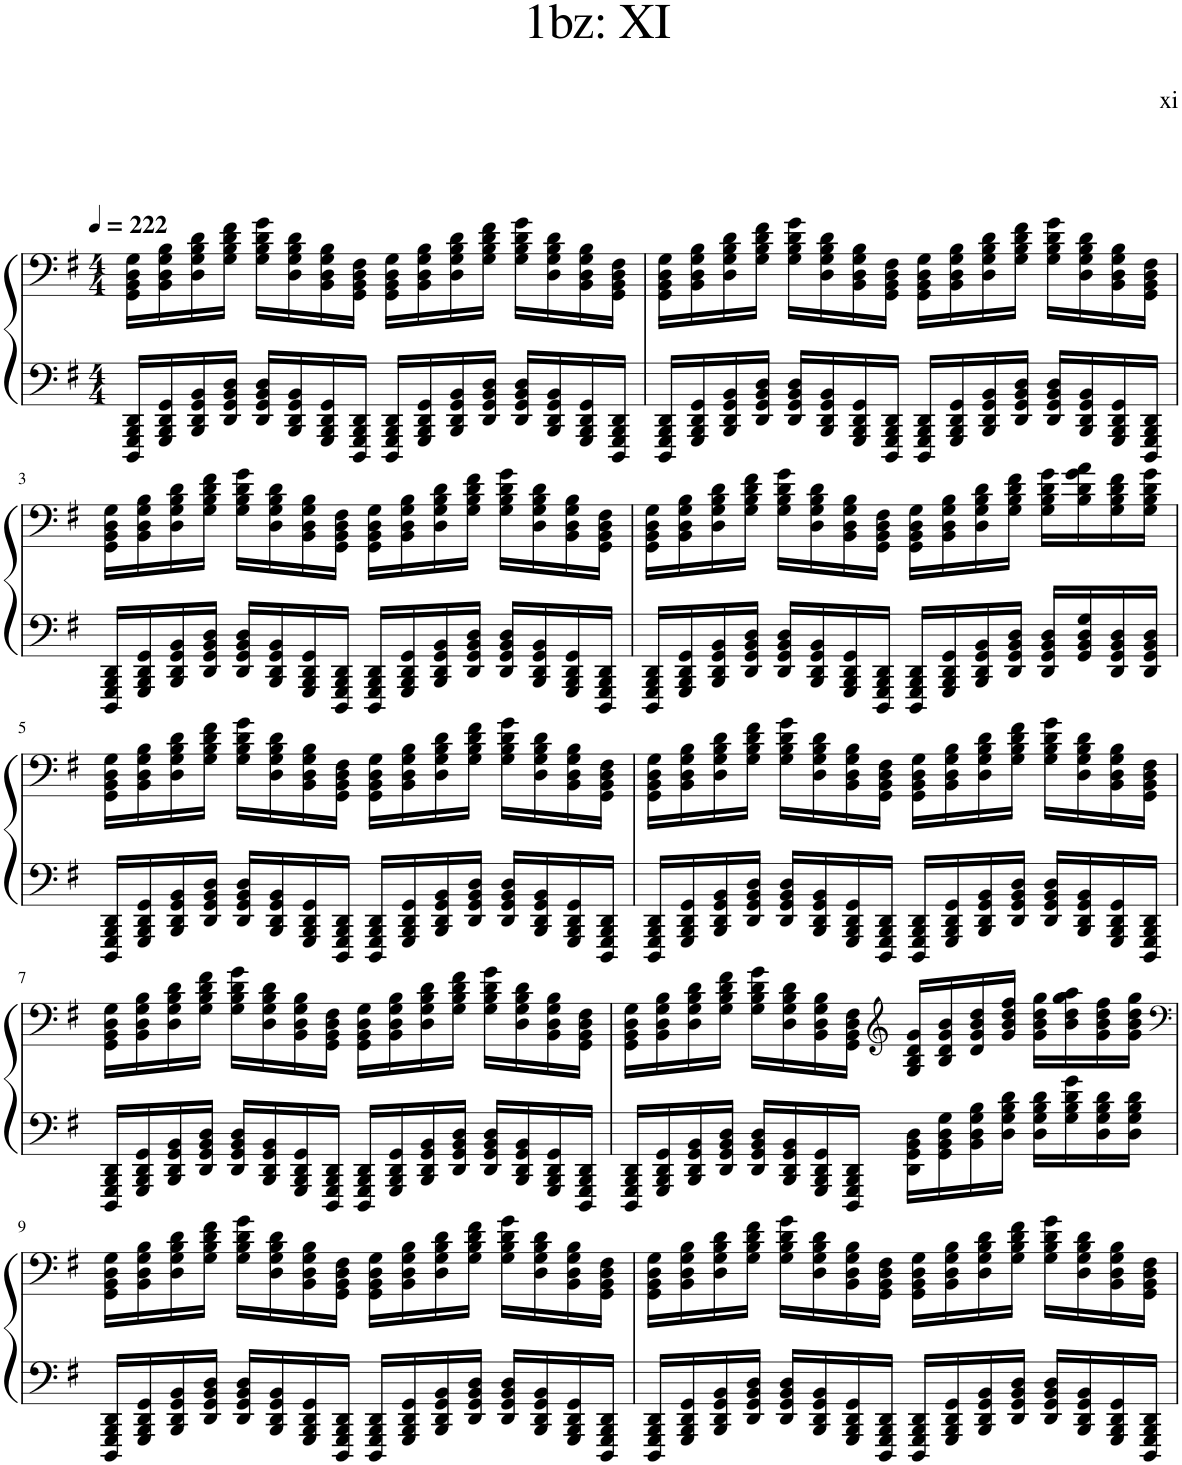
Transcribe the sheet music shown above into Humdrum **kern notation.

**kern	**kern
*part1	*part1
*staff2	*staff1
*I"Piano	*
*I'Pno.	*
*clefF4	*clefF4
*k[f#]	*k[f#]
*M4/4	*M4/4
*MM222	*MM222
=1	=1
16DDD/ 16GGG/ 16BBB/ 16DD/LL	16GG\ 16BB\ 16D\ 16G\LL
16GGG/ 16BBB/ 16DD/ 16GG/	16BB\ 16D\ 16G\ 16B\
16BBB/ 16DD/ 16GG/ 16BB/	16D\ 16G\ 16B\ 16d\
16DD/ 16GG/ 16BB/ 16D/JJ	16G\ 16B\ 16d\ 16f#\JJ
16DD/ 16GG/ 16BB/ 16D/LL	16G\ 16B\ 16d\ 16g\LL
16BBB/ 16DD/ 16GG/ 16BB/	16D\ 16G\ 16B\ 16d\
16GGG/ 16BBB/ 16DD/ 16GG/	16BB\ 16D\ 16G\ 16B\
16DDD/ 16GGG/ 16BBB/ 16DD/JJ	16GG\ 16BB\ 16D\ 16F#\JJ
16DDD/ 16GGG/ 16BBB/ 16DD/LL	16GG\ 16BB\ 16D\ 16G\LL
16GGG/ 16BBB/ 16DD/ 16GG/	16BB\ 16D\ 16G\ 16B\
16BBB/ 16DD/ 16GG/ 16BB/	16D\ 16G\ 16B\ 16d\
16DD/ 16GG/ 16BB/ 16D/JJ	16G\ 16B\ 16d\ 16f#\JJ
16DD/ 16GG/ 16BB/ 16D/LL	16G\ 16B\ 16d\ 16g\LL
16BBB/ 16DD/ 16GG/ 16BB/	16D\ 16G\ 16B\ 16d\
16GGG/ 16BBB/ 16DD/ 16GG/	16BB\ 16D\ 16G\ 16B\
16DDD/ 16GGG/ 16BBB/ 16DD/JJ	16GG\ 16BB\ 16D\ 16F#\JJ
=2	=2
16DDD/ 16GGG/ 16BBB/ 16DD/LL	16GG\ 16BB\ 16D\ 16G\LL
16GGG/ 16BBB/ 16DD/ 16GG/	16BB\ 16D\ 16G\ 16B\
16BBB/ 16DD/ 16GG/ 16BB/	16D\ 16G\ 16B\ 16d\
16DD/ 16GG/ 16BB/ 16D/JJ	16G\ 16B\ 16d\ 16f#\JJ
16DD/ 16GG/ 16BB/ 16D/LL	16G\ 16B\ 16d\ 16g\LL
16BBB/ 16DD/ 16GG/ 16BB/	16D\ 16G\ 16B\ 16d\
16GGG/ 16BBB/ 16DD/ 16GG/	16BB\ 16D\ 16G\ 16B\
16DDD/ 16GGG/ 16BBB/ 16DD/JJ	16GG\ 16BB\ 16D\ 16F#\JJ
16DDD/ 16GGG/ 16BBB/ 16DD/LL	16GG\ 16BB\ 16D\ 16G\LL
16GGG/ 16BBB/ 16DD/ 16GG/	16BB\ 16D\ 16G\ 16B\
16BBB/ 16DD/ 16GG/ 16BB/	16D\ 16G\ 16B\ 16d\
16DD/ 16GG/ 16BB/ 16D/JJ	16G\ 16B\ 16d\ 16f#\JJ
16DD/ 16GG/ 16BB/ 16D/LL	16G\ 16B\ 16d\ 16g\LL
16BBB/ 16DD/ 16GG/ 16BB/	16D\ 16G\ 16B\ 16d\
16GGG/ 16BBB/ 16DD/ 16GG/	16BB\ 16D\ 16G\ 16B\
16DDD/ 16GGG/ 16BBB/ 16DD/JJ	16GG\ 16BB\ 16D\ 16F#\JJ
!!LO:LB:g=z
=3	=3
16DDD/ 16GGG/ 16BBB/ 16DD/LL	16GG\ 16BB\ 16D\ 16G\LL
16GGG/ 16BBB/ 16DD/ 16GG/	16BB\ 16D\ 16G\ 16B\
16BBB/ 16DD/ 16GG/ 16BB/	16D\ 16G\ 16B\ 16d\
16DD/ 16GG/ 16BB/ 16D/JJ	16G\ 16B\ 16d\ 16f#\JJ
16DD/ 16GG/ 16BB/ 16D/LL	16G\ 16B\ 16d\ 16g\LL
16BBB/ 16DD/ 16GG/ 16BB/	16D\ 16G\ 16B\ 16d\
16GGG/ 16BBB/ 16DD/ 16GG/	16BB\ 16D\ 16G\ 16B\
16DDD/ 16GGG/ 16BBB/ 16DD/JJ	16GG\ 16BB\ 16D\ 16F#\JJ
16DDD/ 16GGG/ 16BBB/ 16DD/LL	16GG\ 16BB\ 16D\ 16G\LL
16GGG/ 16BBB/ 16DD/ 16GG/	16BB\ 16D\ 16G\ 16B\
16BBB/ 16DD/ 16GG/ 16BB/	16D\ 16G\ 16B\ 16d\
16DD/ 16GG/ 16BB/ 16D/JJ	16G\ 16B\ 16d\ 16f#\JJ
16DD/ 16GG/ 16BB/ 16D/LL	16G\ 16B\ 16d\ 16g\LL
16BBB/ 16DD/ 16GG/ 16BB/	16D\ 16G\ 16B\ 16d\
16GGG/ 16BBB/ 16DD/ 16GG/	16BB\ 16D\ 16G\ 16B\
16DDD/ 16GGG/ 16BBB/ 16DD/JJ	16GG\ 16BB\ 16D\ 16F#\JJ
=4	=4
16DDD/ 16GGG/ 16BBB/ 16DD/LL	16GG\ 16BB\ 16D\ 16G\LL
16GGG/ 16BBB/ 16DD/ 16GG/	16BB\ 16D\ 16G\ 16B\
16BBB/ 16DD/ 16GG/ 16BB/	16D\ 16G\ 16B\ 16d\
16DD/ 16GG/ 16BB/ 16D/JJ	16G\ 16B\ 16d\ 16f#\JJ
16DD/ 16GG/ 16BB/ 16D/LL	16G\ 16B\ 16d\ 16g\LL
16BBB/ 16DD/ 16GG/ 16BB/	16D\ 16G\ 16B\ 16d\
16GGG/ 16BBB/ 16DD/ 16GG/	16BB\ 16D\ 16G\ 16B\
16DDD/ 16GGG/ 16BBB/ 16DD/JJ	16GG\ 16BB\ 16D\ 16F#\JJ
16DDD/ 16GGG/ 16BBB/ 16DD/LL	16GG\ 16BB\ 16D\ 16G\LL
16GGG/ 16BBB/ 16DD/ 16GG/	16BB\ 16D\ 16G\ 16B\
16BBB/ 16DD/ 16GG/ 16BB/	16D\ 16G\ 16B\ 16d\
16DD/ 16GG/ 16BB/ 16D/JJ	16G\ 16B\ 16d\ 16f#\JJ
16DD/ 16GG/ 16BB/ 16D/LL	16G\ 16B\ 16d\ 16g\LL
16GG/ 16BB/ 16D/ 16G/	16B\ 16d\ 16g\ 16a\
16DD/ 16GG/ 16BB/ 16D/	16G\ 16B\ 16d\ 16f#\
16DD/ 16GG/ 16BB/ 16D/JJ	16G\ 16B\ 16d\ 16g\JJ
!!LO:LB:g=z
=5	=5
16DDD/ 16GGG/ 16BBB/ 16DD/LL	16GG\ 16BB\ 16D\ 16G\LL
16GGG/ 16BBB/ 16DD/ 16GG/	16BB\ 16D\ 16G\ 16B\
16BBB/ 16DD/ 16GG/ 16BB/	16D\ 16G\ 16B\ 16d\
16DD/ 16GG/ 16BB/ 16D/JJ	16G\ 16B\ 16d\ 16f#\JJ
16DD/ 16GG/ 16BB/ 16D/LL	16G\ 16B\ 16d\ 16g\LL
16BBB/ 16DD/ 16GG/ 16BB/	16D\ 16G\ 16B\ 16d\
16GGG/ 16BBB/ 16DD/ 16GG/	16BB\ 16D\ 16G\ 16B\
16DDD/ 16GGG/ 16BBB/ 16DD/JJ	16GG\ 16BB\ 16D\ 16F#\JJ
16DDD/ 16GGG/ 16BBB/ 16DD/LL	16GG\ 16BB\ 16D\ 16G\LL
16GGG/ 16BBB/ 16DD/ 16GG/	16BB\ 16D\ 16G\ 16B\
16BBB/ 16DD/ 16GG/ 16BB/	16D\ 16G\ 16B\ 16d\
16DD/ 16GG/ 16BB/ 16D/JJ	16G\ 16B\ 16d\ 16f#\JJ
16DD/ 16GG/ 16BB/ 16D/LL	16G\ 16B\ 16d\ 16g\LL
16BBB/ 16DD/ 16GG/ 16BB/	16D\ 16G\ 16B\ 16d\
16GGG/ 16BBB/ 16DD/ 16GG/	16BB\ 16D\ 16G\ 16B\
16DDD/ 16GGG/ 16BBB/ 16DD/JJ	16GG\ 16BB\ 16D\ 16F#\JJ
=6	=6
16DDD/ 16GGG/ 16BBB/ 16DD/LL	16GG\ 16BB\ 16D\ 16G\LL
16GGG/ 16BBB/ 16DD/ 16GG/	16BB\ 16D\ 16G\ 16B\
16BBB/ 16DD/ 16GG/ 16BB/	16D\ 16G\ 16B\ 16d\
16DD/ 16GG/ 16BB/ 16D/JJ	16G\ 16B\ 16d\ 16f#\JJ
16DD/ 16GG/ 16BB/ 16D/LL	16G\ 16B\ 16d\ 16g\LL
16BBB/ 16DD/ 16GG/ 16BB/	16D\ 16G\ 16B\ 16d\
16GGG/ 16BBB/ 16DD/ 16GG/	16BB\ 16D\ 16G\ 16B\
16DDD/ 16GGG/ 16BBB/ 16DD/JJ	16GG\ 16BB\ 16D\ 16F#\JJ
16DDD/ 16GGG/ 16BBB/ 16DD/LL	16GG\ 16BB\ 16D\ 16G\LL
16GGG/ 16BBB/ 16DD/ 16GG/	16BB\ 16D\ 16G\ 16B\
16BBB/ 16DD/ 16GG/ 16BB/	16D\ 16G\ 16B\ 16d\
16DD/ 16GG/ 16BB/ 16D/JJ	16G\ 16B\ 16d\ 16f#\JJ
16DD/ 16GG/ 16BB/ 16D/LL	16G\ 16B\ 16d\ 16g\LL
16BBB/ 16DD/ 16GG/ 16BB/	16D\ 16G\ 16B\ 16d\
16GGG/ 16BBB/ 16DD/ 16GG/	16BB\ 16D\ 16G\ 16B\
16DDD/ 16GGG/ 16BBB/ 16DD/JJ	16GG\ 16BB\ 16D\ 16F#\JJ
!!LO:LB:g=z
=7	=7
16DDD/ 16GGG/ 16BBB/ 16DD/LL	16GG\ 16BB\ 16D\ 16G\LL
16GGG/ 16BBB/ 16DD/ 16GG/	16BB\ 16D\ 16G\ 16B\
16BBB/ 16DD/ 16GG/ 16BB/	16D\ 16G\ 16B\ 16d\
16DD/ 16GG/ 16BB/ 16D/JJ	16G\ 16B\ 16d\ 16f#\JJ
16DD/ 16GG/ 16BB/ 16D/LL	16G\ 16B\ 16d\ 16g\LL
16BBB/ 16DD/ 16GG/ 16BB/	16D\ 16G\ 16B\ 16d\
16GGG/ 16BBB/ 16DD/ 16GG/	16BB\ 16D\ 16G\ 16B\
16DDD/ 16GGG/ 16BBB/ 16DD/JJ	16GG\ 16BB\ 16D\ 16F#\JJ
16DDD/ 16GGG/ 16BBB/ 16DD/LL	16GG\ 16BB\ 16D\ 16G\LL
16GGG/ 16BBB/ 16DD/ 16GG/	16BB\ 16D\ 16G\ 16B\
16BBB/ 16DD/ 16GG/ 16BB/	16D\ 16G\ 16B\ 16d\
16DD/ 16GG/ 16BB/ 16D/JJ	16G\ 16B\ 16d\ 16f#\JJ
16DD/ 16GG/ 16BB/ 16D/LL	16G\ 16B\ 16d\ 16g\LL
16BBB/ 16DD/ 16GG/ 16BB/	16D\ 16G\ 16B\ 16d\
16GGG/ 16BBB/ 16DD/ 16GG/	16BB\ 16D\ 16G\ 16B\
16DDD/ 16GGG/ 16BBB/ 16DD/JJ	16GG\ 16BB\ 16D\ 16F#\JJ
=8	=8
16DDD/ 16GGG/ 16BBB/ 16DD/LL	16GG\ 16BB\ 16D\ 16G\LL
16GGG/ 16BBB/ 16DD/ 16GG/	16BB\ 16D\ 16G\ 16B\
16BBB/ 16DD/ 16GG/ 16BB/	16D\ 16G\ 16B\ 16d\
16DD/ 16GG/ 16BB/ 16D/JJ	16G\ 16B\ 16d\ 16f#\JJ
16DD/ 16GG/ 16BB/ 16D/LL	16G\ 16B\ 16d\ 16g\LL
16BBB/ 16DD/ 16GG/ 16BB/	16D\ 16G\ 16B\ 16d\
16GGG/ 16BBB/ 16DD/ 16GG/	16BB\ 16D\ 16G\ 16B\
16DDD/ 16GGG/ 16BBB/ 16DD/JJ	16GG\ 16BB\ 16D\ 16F#\JJ
*	*clefG2
16DD\ 16GG\ 16BB\ 16D\LL	16G/ 16B/ 16d/ 16g/LL
16GG\ 16BB\ 16D\ 16G\	16B/ 16d/ 16g/ 16b/
16BB\ 16D\ 16G\ 16B\	16d/ 16g/ 16b/ 16dd/
16D\ 16G\ 16B\ 16d\JJ	16g/ 16b/ 16dd/ 16ff#/JJ
16D\ 16G\ 16B\ 16d\LL	16g\ 16b\ 16dd\ 16gg\LL
16G\ 16B\ 16d\ 16g\	16b\ 16dd\ 16gg\ 16aa\
16D\ 16G\ 16B\ 16d\	16g\ 16b\ 16dd\ 16ff#\
16D\ 16G\ 16B\ 16d\JJ	16g\ 16b\ 16dd\ 16gg\JJ
!!LO:LB:g=z
=9	=9
*	*clefF4
16DDD/ 16GGG/ 16BBB/ 16DD/LL	16GG\ 16BB\ 16D\ 16G\LL
16GGG/ 16BBB/ 16DD/ 16GG/	16BB\ 16D\ 16G\ 16B\
16BBB/ 16DD/ 16GG/ 16BB/	16D\ 16G\ 16B\ 16d\
16DD/ 16GG/ 16BB/ 16D/JJ	16G\ 16B\ 16d\ 16f#\JJ
16DD/ 16GG/ 16BB/ 16D/LL	16G\ 16B\ 16d\ 16g\LL
16BBB/ 16DD/ 16GG/ 16BB/	16D\ 16G\ 16B\ 16d\
16GGG/ 16BBB/ 16DD/ 16GG/	16BB\ 16D\ 16G\ 16B\
16DDD/ 16GGG/ 16BBB/ 16DD/JJ	16GG\ 16BB\ 16D\ 16F#\JJ
16DDD/ 16GGG/ 16BBB/ 16DD/LL	16GG\ 16BB\ 16D\ 16G\LL
16GGG/ 16BBB/ 16DD/ 16GG/	16BB\ 16D\ 16G\ 16B\
16BBB/ 16DD/ 16GG/ 16BB/	16D\ 16G\ 16B\ 16d\
16DD/ 16GG/ 16BB/ 16D/JJ	16G\ 16B\ 16d\ 16f#\JJ
16DD/ 16GG/ 16BB/ 16D/LL	16G\ 16B\ 16d\ 16g\LL
16BBB/ 16DD/ 16GG/ 16BB/	16D\ 16G\ 16B\ 16d\
16GGG/ 16BBB/ 16DD/ 16GG/	16BB\ 16D\ 16G\ 16B\
16DDD/ 16GGG/ 16BBB/ 16DD/JJ	16GG\ 16BB\ 16D\ 16F#\JJ
=10	=10
16DDD/ 16GGG/ 16BBB/ 16DD/LL	16GG\ 16BB\ 16D\ 16G\LL
16GGG/ 16BBB/ 16DD/ 16GG/	16BB\ 16D\ 16G\ 16B\
16BBB/ 16DD/ 16GG/ 16BB/	16D\ 16G\ 16B\ 16d\
16DD/ 16GG/ 16BB/ 16D/JJ	16G\ 16B\ 16d\ 16f#\JJ
16DD/ 16GG/ 16BB/ 16D/LL	16G\ 16B\ 16d\ 16g\LL
16BBB/ 16DD/ 16GG/ 16BB/	16D\ 16G\ 16B\ 16d\
16GGG/ 16BBB/ 16DD/ 16GG/	16BB\ 16D\ 16G\ 16B\
16DDD/ 16GGG/ 16BBB/ 16DD/JJ	16GG\ 16BB\ 16D\ 16F#\JJ
16DDD/ 16GGG/ 16BBB/ 16DD/LL	16GG\ 16BB\ 16D\ 16G\LL
16GGG/ 16BBB/ 16DD/ 16GG/	16BB\ 16D\ 16G\ 16B\
16BBB/ 16DD/ 16GG/ 16BB/	16D\ 16G\ 16B\ 16d\
16DD/ 16GG/ 16BB/ 16D/JJ	16G\ 16B\ 16d\ 16f#\JJ
16DD/ 16GG/ 16BB/ 16D/LL	16G\ 16B\ 16d\ 16g\LL
16BBB/ 16DD/ 16GG/ 16BB/	16D\ 16G\ 16B\ 16d\
16GGG/ 16BBB/ 16DD/ 16GG/	16BB\ 16D\ 16G\ 16B\
16DDD/ 16GGG/ 16BBB/ 16DD/JJ	16GG\ 16BB\ 16D\ 16F#\JJ
=	=
*-	*-
